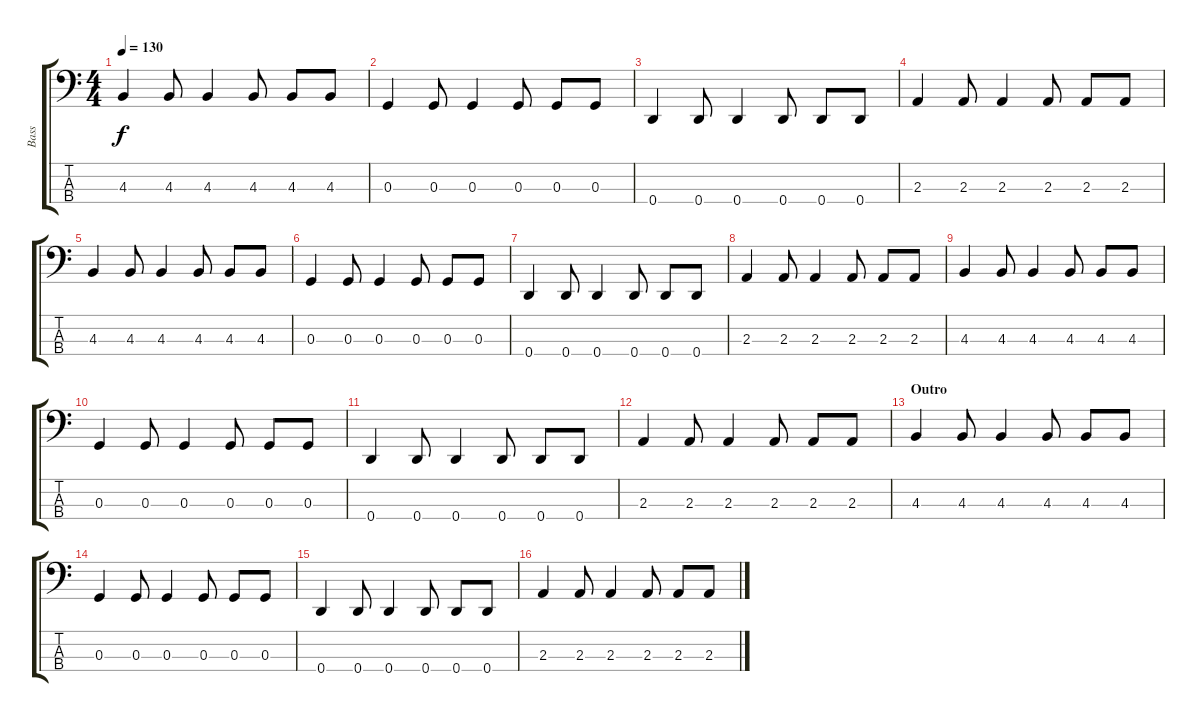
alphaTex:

\track ("Bass" "Bass") {instrument electricbassfinger}
\staff {score tabs}
\tuning (F2 C2 G1 D1) {hide}
\ts (4 4)
\tempo 130
\clef f4
\ks c
4.3.4{dy f} 4.3.8 4.3.4 4.3.8 4.3.8 4.3.8 |
0.3.4 0.3.8 0.3.4 0.3.8 0.3.8 0.3.8 |
0.4.4 0.4.8 0.4.4 0.4.8 0.4.8 0.4.8 |
2.3.4 2.3.8 2.3.4 2.3.8 2.3.8 2.3.8 |
4.3.4 4.3.8 4.3.4 4.3.8 4.3.8 4.3.8 |
0.3.4 0.3.8 0.3.4 0.3.8 0.3.8 0.3.8 |
0.4.4 0.4.8 0.4.4 0.4.8 0.4.8 0.4.8 |
2.3.4 2.3.8 2.3.4 2.3.8 2.3.8 2.3.8 |
4.3.4 4.3.8 4.3.4 4.3.8 4.3.8 4.3.8 |
0.3.4 0.3.8 0.3.4 0.3.8 0.3.8 0.3.8 |
0.4.4 0.4.8 0.4.4 0.4.8 0.4.8 0.4.8 |
2.3.4 2.3.8 2.3.4 2.3.8 2.3.8 2.3.8 |
\section ("" "Outro")
4.3.4 4.3.8 4.3.4 4.3.8 4.3.8 4.3.8 |
0.3.4 0.3.8 0.3.4 0.3.8 0.3.8 0.3.8 |
0.4.4 0.4.8 0.4.4 0.4.8 0.4.8 0.4.8 |
2.3.4 2.3.8 2.3.4 2.3.8 2.3.8 2.3.8
